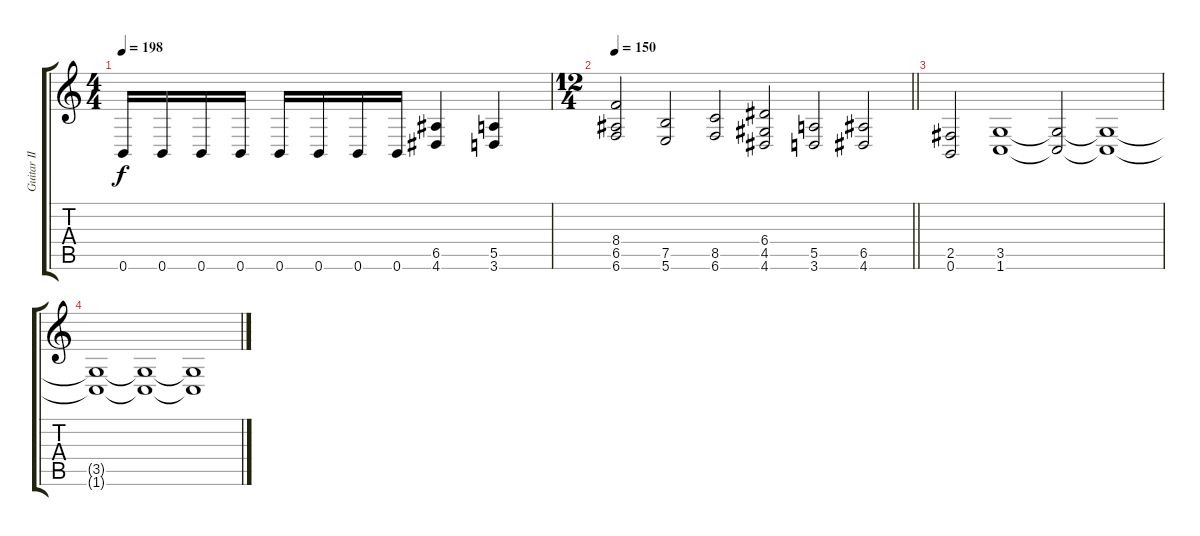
\track ("Guitar II" "Guitar II") {instrument distortionguitar}
\staff {score tabs}
\tuning (B3 Gb3 D3 A2 E2 B1) {hide}
\ts (4 4)
\tempo 198
\clef g2
\ks c
0.6.16{dy f} 0.6.16 0.6.16 0.6.16 0.6.16 0.6.16 0.6.16 0.6.16 (6.5 4.6).4 (5.5 3.6).4 |
\ts (12 4)
\tempo 150
\barLineRight lightlight
(8.4 6.5 6.6).2 (7.5 5.6).2 (8.5 6.6).2 (6.4 4.5 4.6).2 (5.5 3.6).2 (6.5 4.6).2 |
\section ("" "")
(2.5 0.6).2 (3.5 1.6).1 (3.5{t} 1.6{t}).2 (3.5{t} 1.6{t}).1 |
(3.5{t} 1.6{t}).1 (3.5{t} 1.6{t}).1 (3.5{t} 1.6{t}).1
